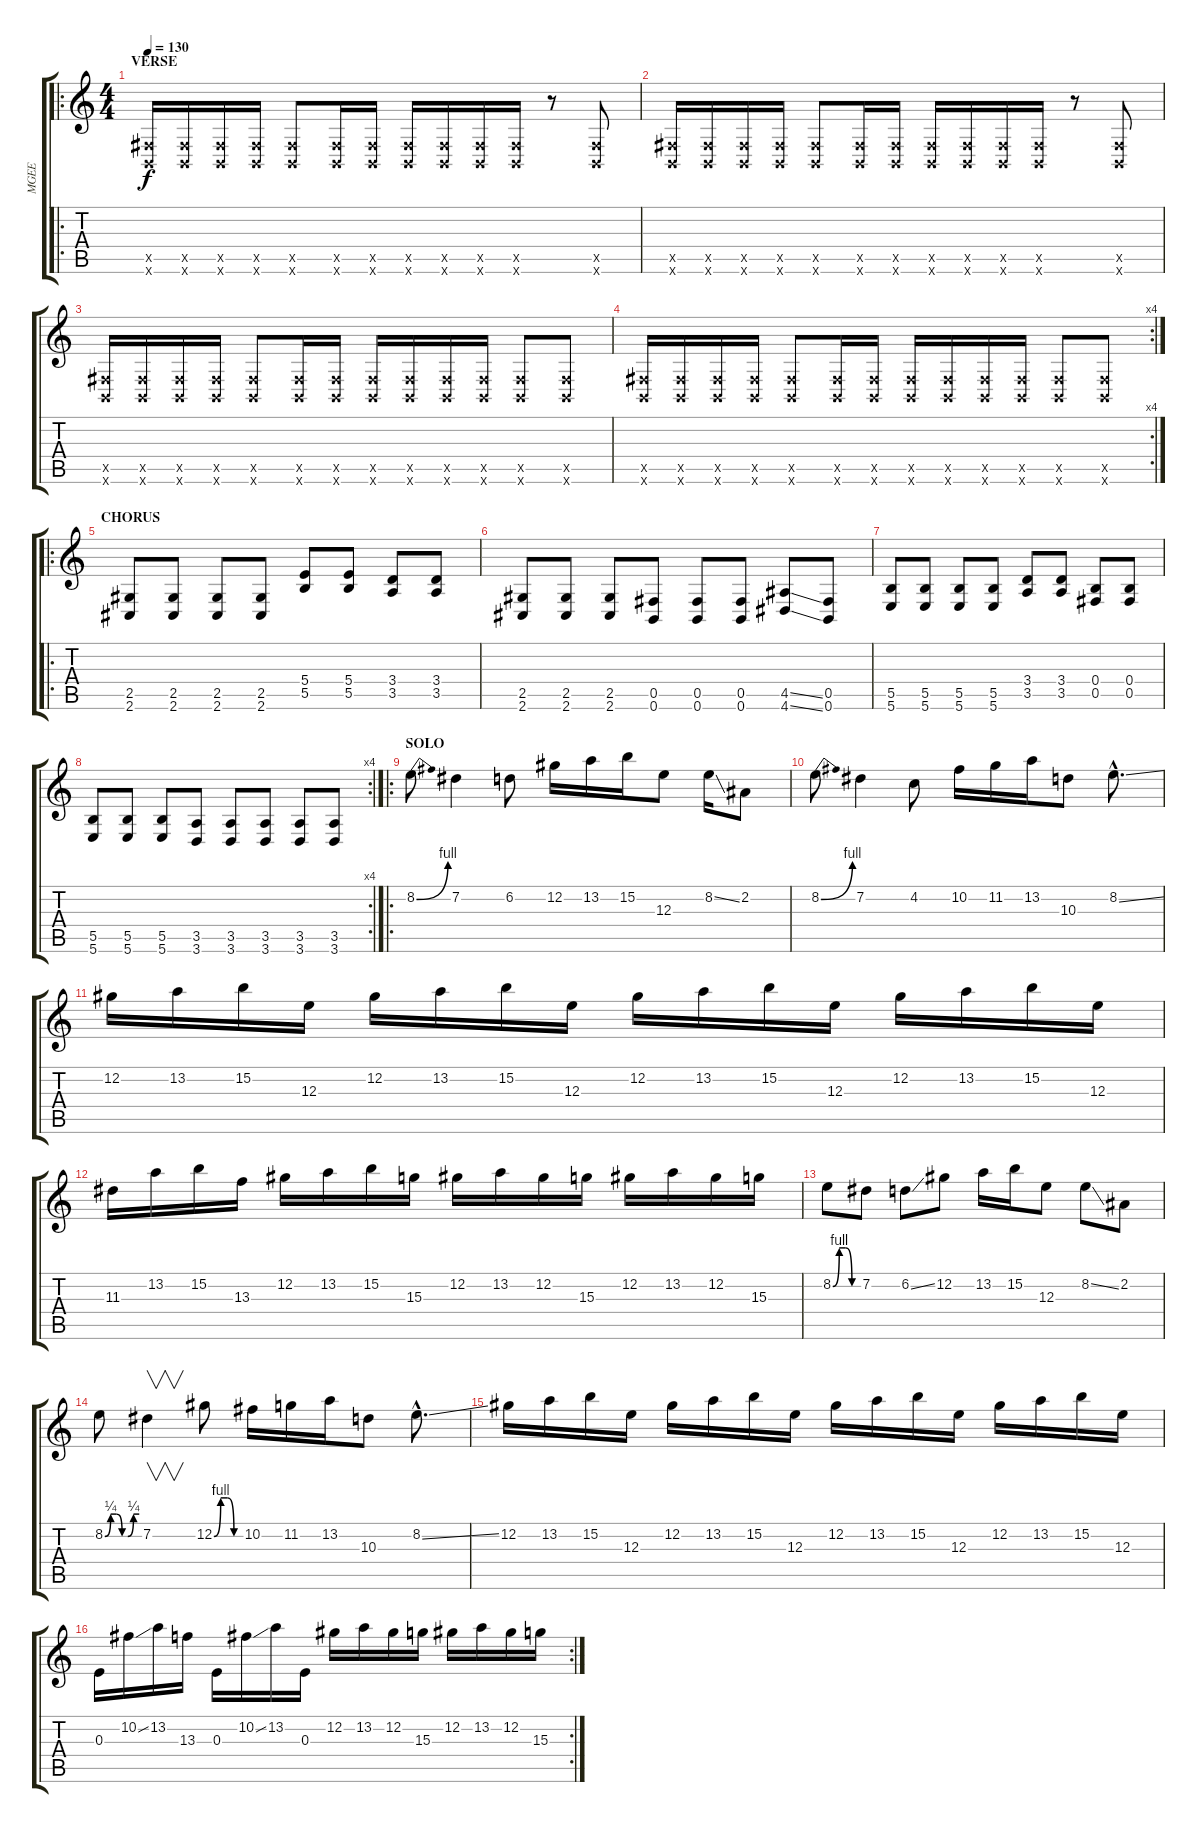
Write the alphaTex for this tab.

\track ("MGEE" "MGEE") {instrument distortionguitar}
\staff {score tabs}
\tuning (Db4 Ab3 E3 B2 Gb2 B1) {hide}
\ro
\ts (4 4)
\section ("" "VERSE")
\tempo 130
\clef g2
\ks c
(0.5{x} 0.6{x}).16{dy f} (0.5{x} 0.6{x}).16 (0.5{x} 0.6{x}).16 (0.5{x} 0.6{x}).16 (0.5{x} 0.6{x}).8 (0.5{x} 0.6{x}).16 (0.5{x} 0.6{x}).16 (0.5{x} 0.6{x}).16 (0.5{x} 0.6{x}).16 (0.5{x} 0.6{x}).16 (0.5{x} 0.6{x}).16 r.8 (0.5{x} 0.6{x}).8 |
(0.5{x} 0.6{x}).16 (0.5{x} 0.6{x}).16 (0.5{x} 0.6{x}).16 (0.5{x} 0.6{x}).16 (0.5{x} 0.6{x}).8 (0.5{x} 0.6{x}).16 (0.5{x} 0.6{x}).16 (0.5{x} 0.6{x}).16 (0.5{x} 0.6{x}).16 (0.5{x} 0.6{x}).16 (0.5{x} 0.6{x}).16 r.8 (0.5{x} 0.6{x}).8 |
(0.5{x} 0.6{x}).16 (0.5{x} 0.6{x}).16 (0.5{x} 0.6{x}).16 (0.5{x} 0.6{x}).16 (0.5{x} 0.6{x}).8 (0.5{x} 0.6{x}).16 (0.5{x} 0.6{x}).16 (0.5{x} 0.6{x}).16 (0.5{x} 0.6{x}).16 (0.5{x} 0.6{x}).16 (0.5{x} 0.6{x}).16 (0.5{x} 0.6{x}).8 (0.5{x} 0.6{x}).8 |
\rc 4
(0.5{x} 0.6{x}).16 (0.5{x} 0.6{x}).16 (0.5{x} 0.6{x}).16 (0.5{x} 0.6{x}).16 (0.5{x} 0.6{x}).8 (0.5{x} 0.6{x}).16 (0.5{x} 0.6{x}).16 (0.5{x} 0.6{x}).16 (0.5{x} 0.6{x}).16 (0.5{x} 0.6{x}).16 (0.5{x} 0.6{x}).16 (0.5{x} 0.6{x}).8 (0.5{x} 0.6{x}).8 |
\ro
\section ("" "CHORUS")
(2.5 2.6).8 (2.5 2.6).8 (2.5 2.6).8 (2.5 2.6).8 (5.4 5.5).8 (5.4 5.5).8 (3.4 3.5).8 (3.4 3.5).8 |
(2.5 2.6).8 (2.5 2.6).8 (2.5 2.6).8 (0.5 0.6).8 (0.5 0.6).8 (0.5 0.6).8 (4.5{ss} 4.6{ss}).8 (0.5 0.6).8 |
(5.5 5.6).8 (5.5 5.6).8 (5.5 5.6).8 (5.5 5.6).8 (3.4 3.5).8 (3.4 3.5).8 (0.4 0.5).8 (0.4 0.5).8 |
\rc 4
(5.5 5.6).8 (5.5 5.6).8 (5.5 5.6).8 (3.5 3.6).8 (3.5 3.6).8 (3.5 3.6).8 (3.5 3.6).8 (3.5 3.6).8 |
\ro
\section ("" "SOLO")
8.2{be (bend 0 0 60 4)}.8 7.2.4 6.2.8 12.2.16 13.2.16 15.2.16 12.3.8 8.2{ss}.16 2.2.8 |
8.2{be (bend 0 0 60 4)}.8 7.2.4 4.2.8 10.2.16 11.2.16 13.2.16 10.3.8 8.2{ss hac}.8{d} |
12.2.16 13.2.16 15.2.16 12.3.16 12.2.16 13.2.16 15.2.16 12.3.16 12.2.16 13.2.16 15.2.16 12.3.16 12.2.16 13.2.16 15.2.16 12.3.16 |
11.3.16 13.2.16 15.2.16 13.3.16 12.2.16 13.2.16 15.2.16 15.3.16 12.2.16 13.2.16 12.2.16 15.3.16 12.2.16 13.2.16 12.2.16 15.3.16 |
8.2{be (custom 0 0 15 4 30 4 45 0 60 0)}.8 7.2.8 6.2{ss}.8 12.2.8 13.2.16 15.2.16 12.3.8 8.2{ss}.8 2.2.8 |
8.2{be (custom 0 0 10 1 20 1 30 0 40 0 50 1 60 1)}.8 7.2.4{v} 12.2{be (custom 0 0 15 4 30 4 45 0 60 0)}.8 10.2.16 11.2.16 13.2.16 10.3.8 8.2{ss hac}.8{d} |
12.2.16 13.2.16 15.2.16 12.3.16 12.2.16 13.2.16 15.2.16 12.3.16 12.2.16 13.2.16 15.2.16 12.3.16 12.2.16 13.2.16 15.2.16 12.3.16 |
\rc 2
0.3.16 10.2{ss}.16 13.2.16 13.3.16 0.3.16 10.2{ss}.16 13.2.16 0.3.16 12.2.16 13.2.16 12.2.16 15.3.16 12.2.16 13.2.16 12.2.16 15.3.16
